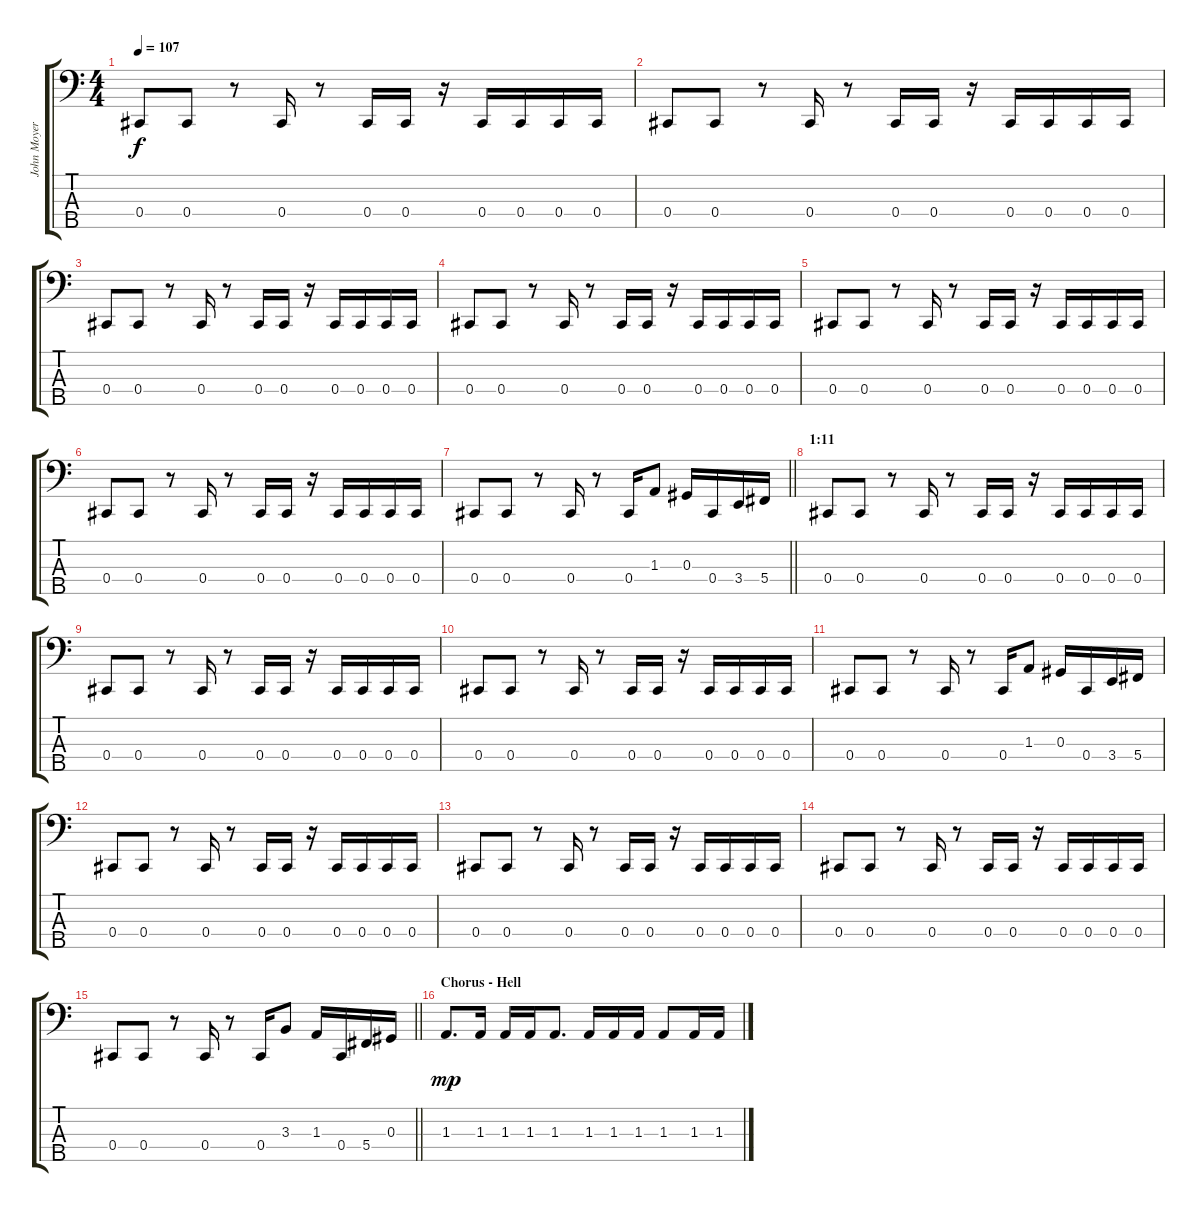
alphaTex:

\track ("John Moyer" "John Moyer") {instrument electricbasspick}
\staff {score tabs}
\tuning (Gb2 Db2 Ab1 Db1 Bb0) {hide}
\ts (4 4)
\tempo 107
\clef f4
\ks c
0.4.8{dy f} 0.4.8 r.8 0.4.16 r.8 0.4.16 0.4.16 r.16 0.4.16 0.4.16 0.4.16 0.4.16 |
0.4.8 0.4.8 r.8 0.4.16 r.8 0.4.16 0.4.16 r.16 0.4.16 0.4.16 0.4.16 0.4.16 |
0.4.8 0.4.8 r.8 0.4.16 r.8 0.4.16 0.4.16 r.16 0.4.16 0.4.16 0.4.16 0.4.16 |
0.4.8 0.4.8 r.8 0.4.16 r.8 0.4.16 0.4.16 r.16 0.4.16 0.4.16 0.4.16 0.4.16 |
0.4.8 0.4.8 r.8 0.4.16 r.8 0.4.16 0.4.16 r.16 0.4.16 0.4.16 0.4.16 0.4.16 |
0.4.8 0.4.8 r.8 0.4.16 r.8 0.4.16 0.4.16 r.16 0.4.16 0.4.16 0.4.16 0.4.16 |
\barLineRight lightlight
0.4.8 0.4.8 r.8 0.4.16 r.8 0.4.16 1.3.8 0.3.16 0.4.16 3.4.16 5.4.16 |
\section ("" "1:11")
0.4.8 0.4.8 r.8 0.4.16 r.8 0.4.16 0.4.16 r.16 0.4.16 0.4.16 0.4.16 0.4.16 |
0.4.8 0.4.8 r.8 0.4.16 r.8 0.4.16 0.4.16 r.16 0.4.16 0.4.16 0.4.16 0.4.16 |
0.4.8 0.4.8 r.8 0.4.16 r.8 0.4.16 0.4.16 r.16 0.4.16 0.4.16 0.4.16 0.4.16 |
0.4.8 0.4.8 r.8 0.4.16 r.8 0.4.16 1.3.8 0.3.16 0.4.16 3.4.16 5.4.16 |
0.4.8 0.4.8 r.8 0.4.16 r.8 0.4.16 0.4.16 r.16 0.4.16 0.4.16 0.4.16 0.4.16 |
0.4.8 0.4.8 r.8 0.4.16 r.8 0.4.16 0.4.16 r.16 0.4.16 0.4.16 0.4.16 0.4.16 |
0.4.8 0.4.8 r.8 0.4.16 r.8 0.4.16 0.4.16 r.16 0.4.16 0.4.16 0.4.16 0.4.16 |
\barLineRight lightlight
0.4.8 0.4.8 r.8 0.4.16 r.8 0.4.16 3.3.8 1.3.16 0.4.16 5.4.16 0.3.16 |
\section ("" "Chorus - Hell")
1.3.8{d dy mp} 1.3.16 1.3.16 1.3.16 1.3.8{d} 1.3.16 1.3.16 1.3.16 1.3.8 1.3.16 1.3.16
